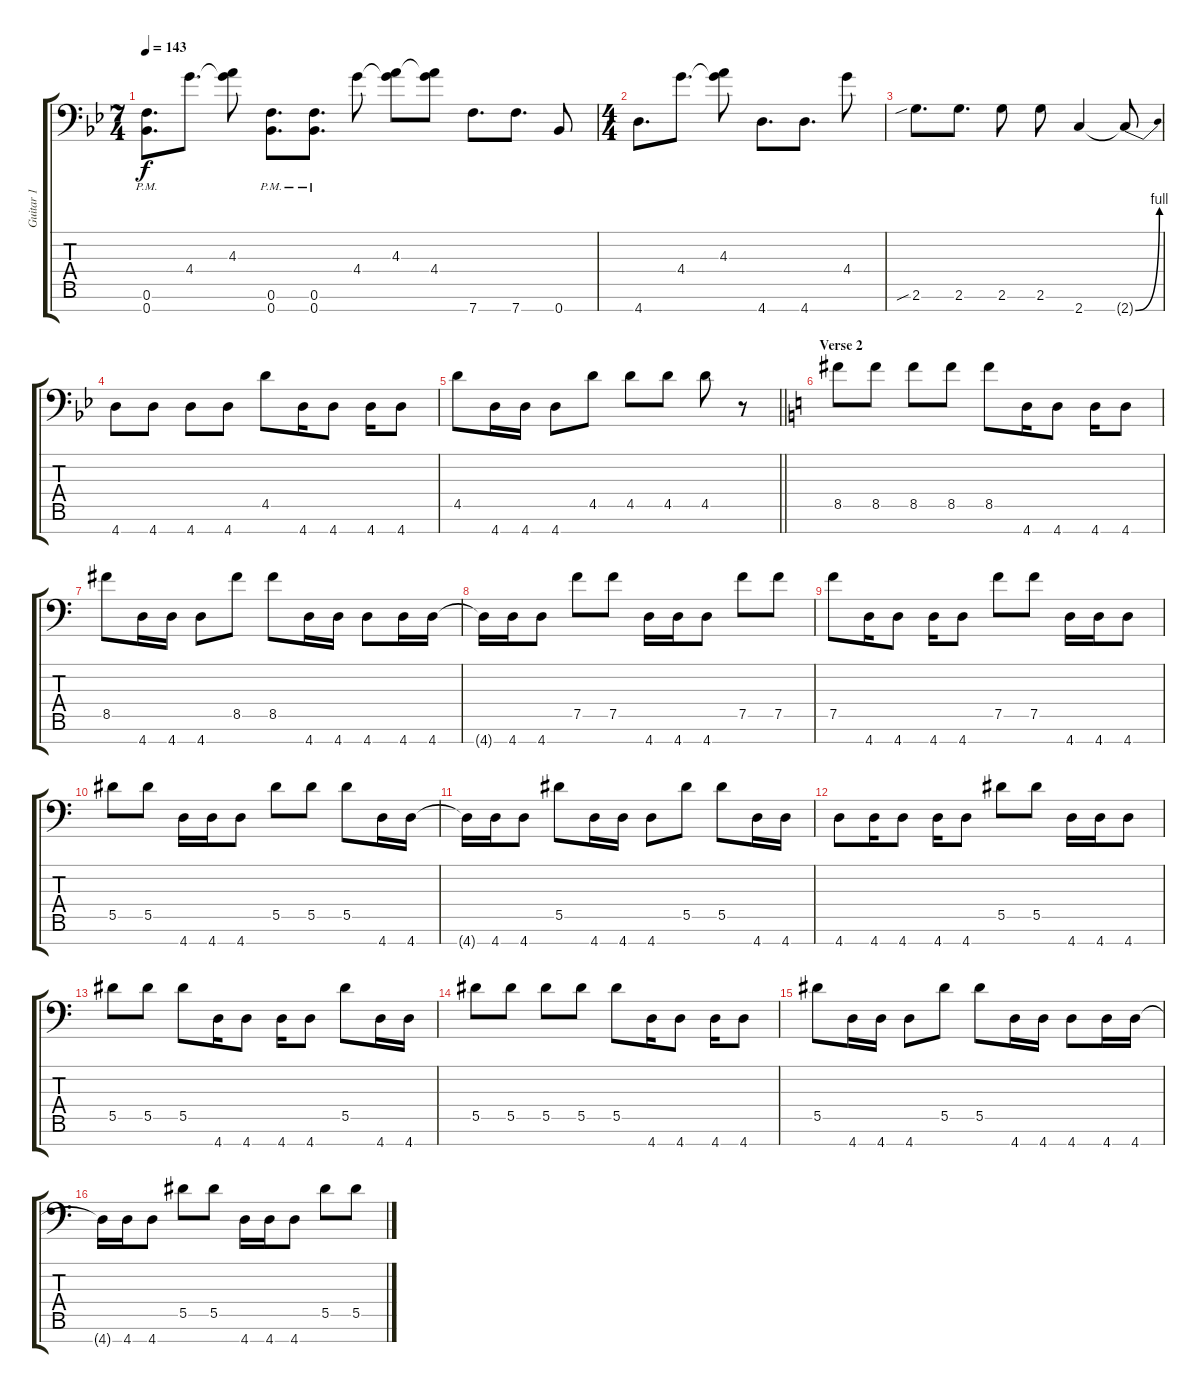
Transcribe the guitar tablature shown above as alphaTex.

\track ("Guitar 1" "Guitar 1") {instrument distortionguitar}
\staff {score tabs}
\tuning (Eb4 Bb3 F3 Eb3 Bb2 F2 Bb1) {hide}
\ts (7 4)
\tempo 143
\clef f4
\ks bb
(0.6{pm} 0.7{pm}).8{d dy f} 4.4.8{d} (4.3 4.4{t}).8 (0.6{pm} 0.7{pm}).8{d} (0.6{pm} 0.7{pm}).8{d} 4.4.8 (4.3 4.4{t}).8 (4.3{t} 4.4).8 7.7.8{d} 7.7.8{d} 0.7.8 |
\ts (4 4)
4.7.8{d} 4.4.8{d} (4.3 4.4{t}).8 4.7.8{d} 4.7.8{d} 4.4.8 |
2.6{sib}.8{d} 2.6.8{d} 2.6.8 2.6.8 2.7.4 2.7{be (bend 0 0 60 4) t}.8 |
4.7.8 4.7.8 4.7.8 4.7.8 4.5.8 4.7.16 4.7.8 4.7.16 4.7.8 |
\barLineRight lightlight
4.5.8 4.7.16 4.7.16 4.7.8 4.5.8 4.5.8 4.5.8 4.5.8 r.8 |
\section ("" "Verse 2")
\ks c
8.5.8 8.5.8 8.5.8 8.5.8 8.5.8 4.7.16 4.7.8 4.7.16 4.7.8 |
8.5.8 4.7.16 4.7.16 4.7.8 8.5.8 8.5.8 4.7.16 4.7.16 4.7.8 4.7.16 4.7.16 |
4.7{t}.16 4.7.16 4.7.8 7.5.8 7.5.8 4.7.16 4.7.16 4.7.8 7.5.8 7.5.8 |
7.5.8 4.7.16 4.7.8 4.7.16 4.7.8 7.5.8 7.5.8 4.7.16 4.7.16 4.7.8 |
5.5.8 5.5.8 4.7.16 4.7.16 4.7.8 5.5.8 5.5.8 5.5.8 4.7.16 4.7.16 |
4.7{t}.16 4.7.16 4.7.8 5.5.8 4.7.16 4.7.16 4.7.8 5.5.8 5.5.8 4.7.16 4.7.16 |
4.7.8 4.7.16 4.7.8 4.7.16 4.7.8 5.5.8 5.5.8 4.7.16 4.7.16 4.7.8 |
5.5.8 5.5.8 5.5.8 4.7.16 4.7.8 4.7.16 4.7.8 5.5.8 4.7.16 4.7.16 |
5.5.8 5.5.8 5.5.8 5.5.8 5.5.8 4.7.16 4.7.8 4.7.16 4.7.8 |
5.5.8 4.7.16 4.7.16 4.7.8 5.5.8 5.5.8 4.7.16 4.7.16 4.7.8 4.7.16 4.7.16 |
4.7{t}.16 4.7.16 4.7.8 5.5.8 5.5.8 4.7.16 4.7.16 4.7.8 5.5.8 5.5.8
